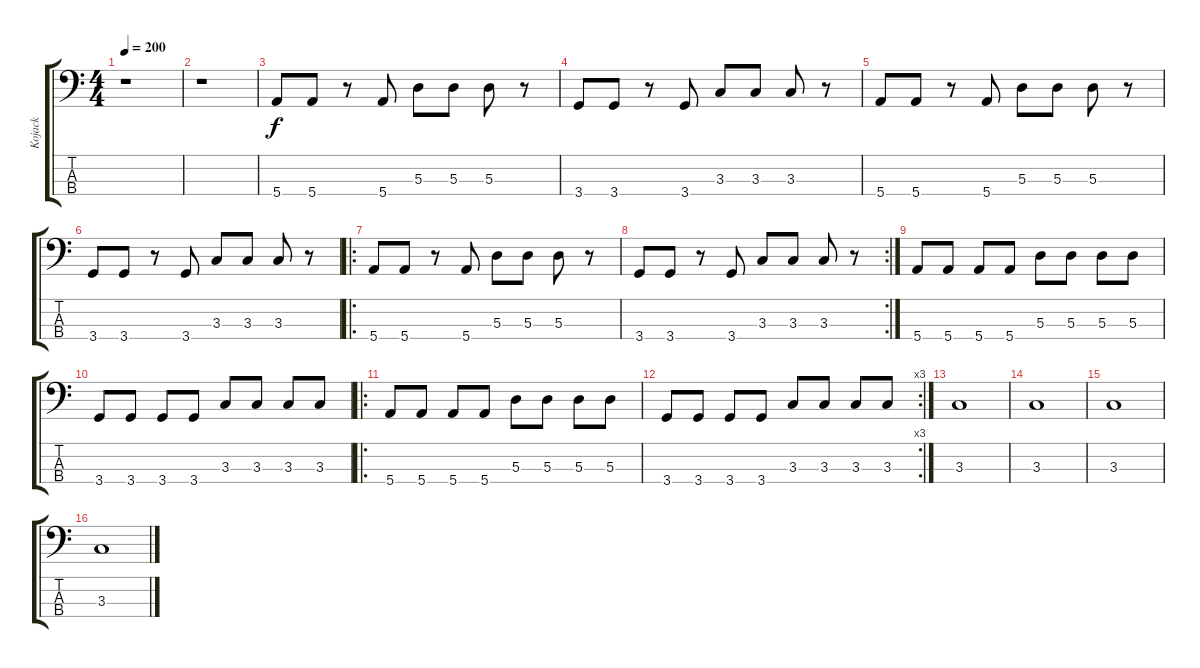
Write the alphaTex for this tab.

\track ("Kojack" "Kojack") {instrument electricbasspick}
\staff {score tabs}
\tuning (G2 D2 A1 E1) {hide}
\ts (4 4)
\tempo 200
\clef f4
\ks c
r.1{dy f instrument electricbasspick} |
r.1 |
5.4.8 5.4.8 r.8 5.4.8 5.3.8 5.3.8 5.3.8 r.8 |
3.4.8 3.4.8 r.8 3.4.8 3.3.8 3.3.8 3.3.8 r.8 |
5.4.8 5.4.8 r.8 5.4.8 5.3.8 5.3.8 5.3.8 r.8 |
3.4.8 3.4.8 r.8 3.4.8 3.3.8 3.3.8 3.3.8 r.8 |
\ro
5.4.8 5.4.8 r.8 5.4.8 5.3.8 5.3.8 5.3.8 r.8 |
\rc 2
3.4.8 3.4.8 r.8 3.4.8 3.3.8 3.3.8 3.3.8 r.8 |
5.4.8 5.4.8 5.4.8 5.4.8 5.3.8 5.3.8 5.3.8 5.3.8 |
3.4.8 3.4.8 3.4.8 3.4.8 3.3.8 3.3.8 3.3.8 3.3.8 |
\ro
5.4.8 5.4.8 5.4.8 5.4.8 5.3.8 5.3.8 5.3.8 5.3.8 |
\rc 3
3.4.8 3.4.8 3.4.8 3.4.8 3.3.8 3.3.8 3.3.8 3.3.8 |
3.3.1 |
3.3.1 |
3.3.1 |
3.3.1
